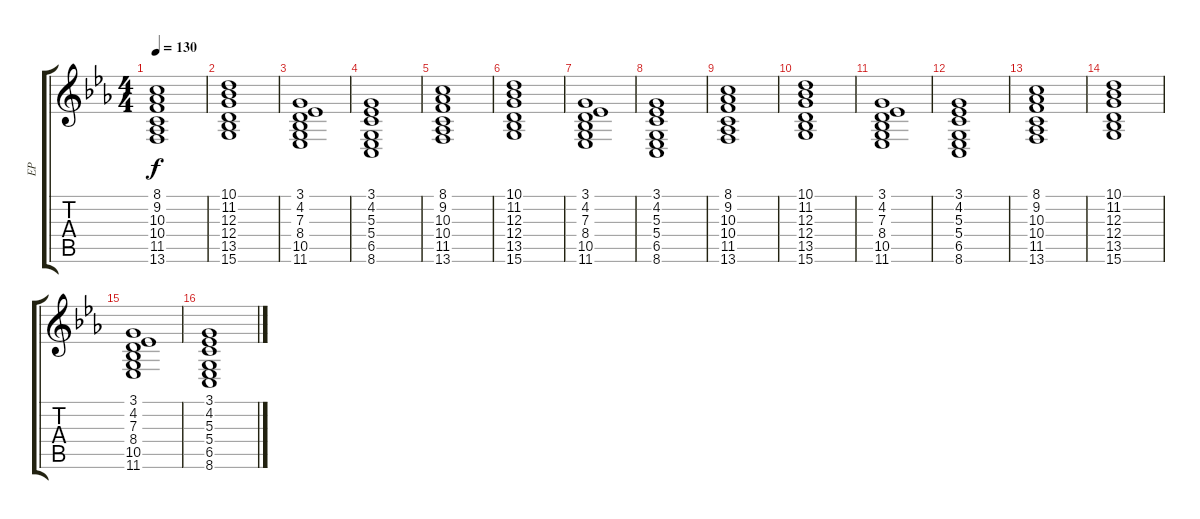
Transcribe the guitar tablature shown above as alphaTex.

\track ("EP" "EP") {instrument electricpiano1}
\staff {score tabs}
\tuning (E4 B3 G3 D3 A2 E2) {hide}
\ts (4 4)
\tempo 130
\clef g2
\ks eb
(8.1 9.2 10.3 10.4 11.5 13.6).1{dy f} |
(10.1 11.2 12.3 12.4 13.5 15.6).1 |
(3.1 4.2 7.3 8.4 10.5 11.6).1 |
(3.1 4.2 5.3 5.4 6.5 8.6).1 |
(8.1 9.2 10.3 10.4 11.5 13.6).1 |
(10.1 11.2 12.3 12.4 13.5 15.6).1 |
(3.1 4.2 7.3 8.4 10.5 11.6).1 |
(3.1 4.2 5.3 5.4 6.5 8.6).1 |
(8.1 9.2 10.3 10.4 11.5 13.6).1 |
(10.1 11.2 12.3 12.4 13.5 15.6).1 |
(3.1 4.2 7.3 8.4 10.5 11.6).1 |
(3.1 4.2 5.3 5.4 6.5 8.6).1 |
(8.1 9.2 10.3 10.4 11.5 13.6).1 |
(10.1 11.2 12.3 12.4 13.5 15.6).1 |
(3.1 4.2 7.3 8.4 10.5 11.6).1 |
(3.1 4.2 5.3 5.4 6.5 8.6).1
